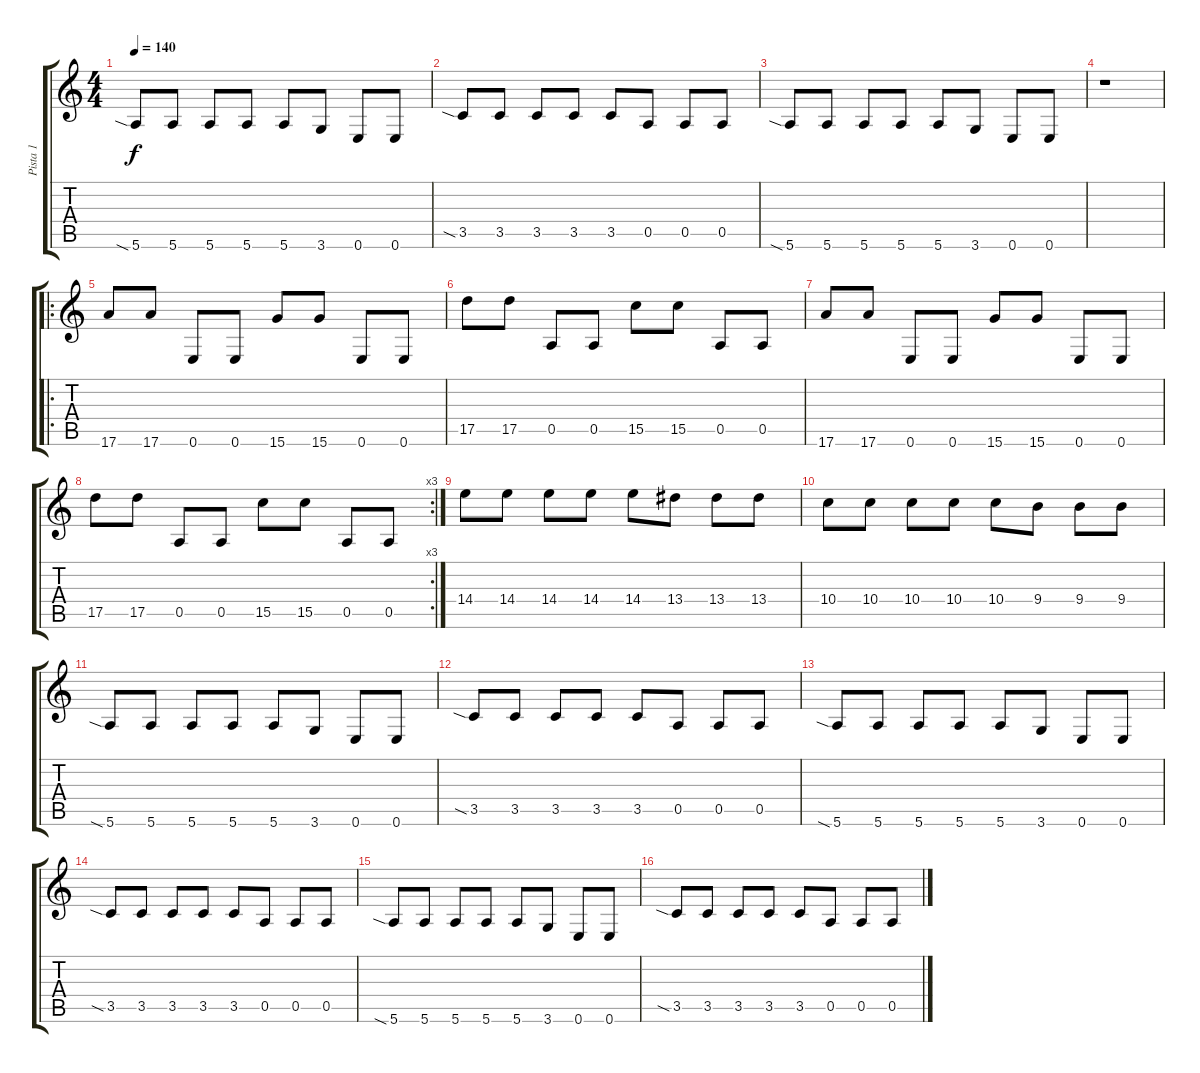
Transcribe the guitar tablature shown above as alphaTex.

\track ("Pista 1" "Pista 1") {instrument distortionguitar}
\staff {score tabs}
\tuning (E4 B3 G3 D3 A2 E2) {hide}
\ts (4 4)
\tempo 140
\clef g2
\ks c
5.6{sia}.8{dy f} 5.6.8 5.6.8 5.6.8 5.6.8 3.6.8 0.6.8 0.6.8 |
3.5{sia}.8 3.5.8 3.5.8 3.5.8 3.5.8 0.5.8 0.5.8 0.5.8 |
5.6{sia}.8 5.6.8 5.6.8 5.6.8 5.6.8 3.6.8 0.6.8 0.6.8 |
r.1 |
\ro
17.6.8 17.6.8 0.6.8 0.6.8 15.6.8 15.6.8 0.6.8 0.6.8 |
17.5.8 17.5.8 0.5.8 0.5.8 15.5.8 15.5.8 0.5.8 0.5.8 |
17.6.8 17.6.8 0.6.8 0.6.8 15.6.8 15.6.8 0.6.8 0.6.8 |
\rc 3
17.5.8 17.5.8 0.5.8 0.5.8 15.5.8 15.5.8 0.5.8 0.5.8 |
14.4.8 14.4.8 14.4.8 14.4.8 14.4.8 13.4.8 13.4.8 13.4.8 |
10.4.8 10.4.8 10.4.8 10.4.8 10.4.8 9.4.8 9.4.8 9.4.8 |
5.6{sia}.8 5.6.8 5.6.8 5.6.8 5.6.8 3.6.8 0.6.8 0.6.8 |
3.5{sia}.8 3.5.8 3.5.8 3.5.8 3.5.8 0.5.8 0.5.8 0.5.8 |
5.6{sia}.8 5.6.8 5.6.8 5.6.8 5.6.8 3.6.8 0.6.8 0.6.8 |
3.5{sia}.8 3.5.8 3.5.8 3.5.8 3.5.8 0.5.8 0.5.8 0.5.8 |
5.6{sia}.8 5.6.8 5.6.8 5.6.8 5.6.8 3.6.8 0.6.8 0.6.8 |
3.5{sia}.8 3.5.8 3.5.8 3.5.8 3.5.8 0.5.8 0.5.8 0.5.8
